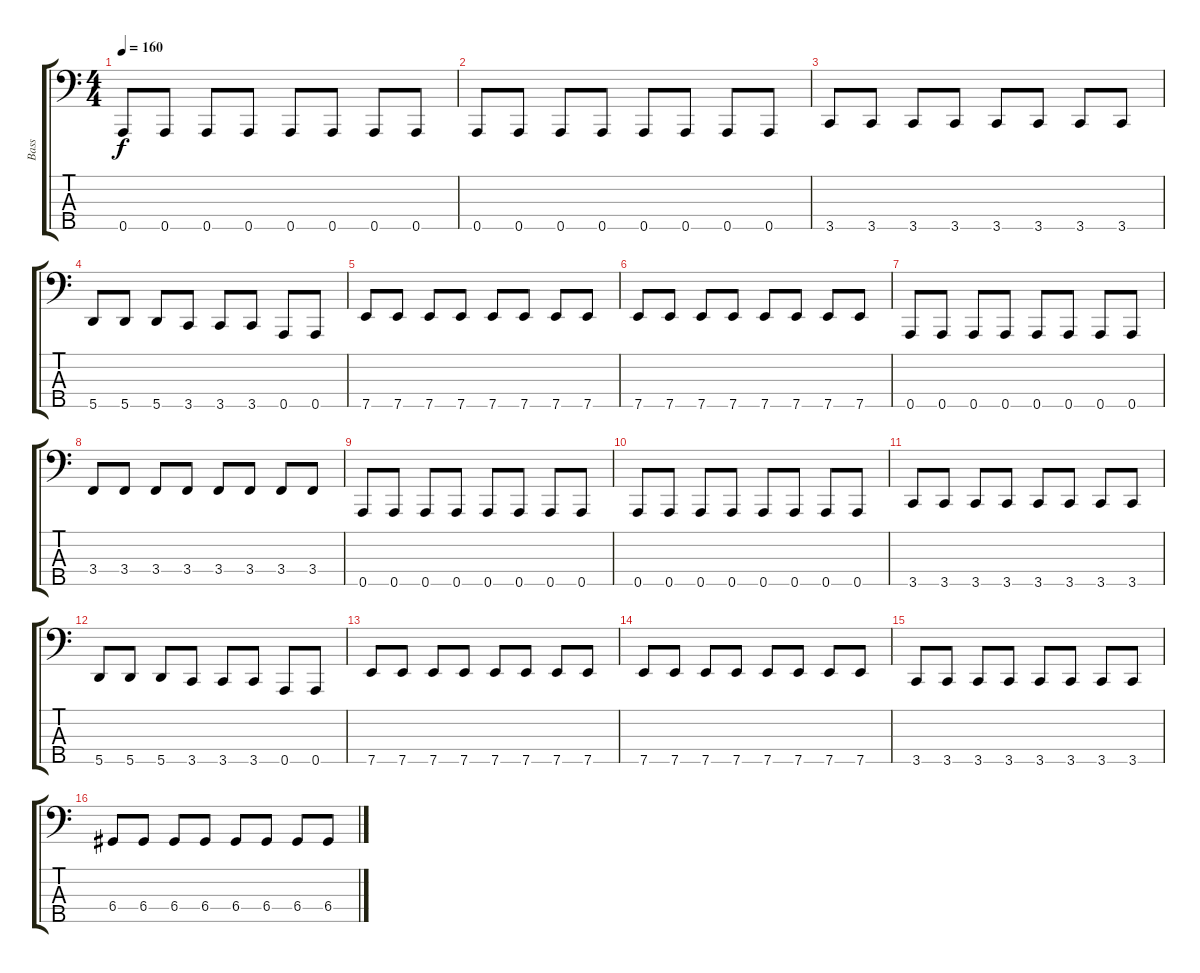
\track ("Bass" "Bass") {instrument electricbasspick}
\staff {score tabs}
\tuning (F2 C2 G1 D1 A0) {hide}
\ts (4 4)
\tempo 160
\clef f4
\ks c
0.5.8{dy f} 0.5.8 0.5.8 0.5.8 0.5.8 0.5.8 0.5.8 0.5.8 |
0.5.8 0.5.8 0.5.8 0.5.8 0.5.8 0.5.8 0.5.8 0.5.8 |
3.5.8 3.5.8 3.5.8 3.5.8 3.5.8 3.5.8 3.5.8 3.5.8 |
5.5.8 5.5.8 5.5.8 3.5.8 3.5.8 3.5.8 0.5.8 0.5.8 |
7.5.8 7.5.8 7.5.8 7.5.8 7.5.8 7.5.8 7.5.8 7.5.8 |
7.5.8 7.5.8 7.5.8 7.5.8 7.5.8 7.5.8 7.5.8 7.5.8 |
0.5.8 0.5.8 0.5.8 0.5.8 0.5.8 0.5.8 0.5.8 0.5.8 |
3.4.8 3.4.8 3.4.8 3.4.8 3.4.8 3.4.8 3.4.8 3.4.8 |
0.5.8 0.5.8 0.5.8 0.5.8 0.5.8 0.5.8 0.5.8 0.5.8 |
0.5.8 0.5.8 0.5.8 0.5.8 0.5.8 0.5.8 0.5.8 0.5.8 |
3.5.8 3.5.8 3.5.8 3.5.8 3.5.8 3.5.8 3.5.8 3.5.8 |
5.5.8 5.5.8 5.5.8 3.5.8 3.5.8 3.5.8 0.5.8 0.5.8 |
7.5.8 7.5.8 7.5.8 7.5.8 7.5.8 7.5.8 7.5.8 7.5.8 |
7.5.8 7.5.8 7.5.8 7.5.8 7.5.8 7.5.8 7.5.8 7.5.8 |
3.5.8 3.5.8 3.5.8 3.5.8 3.5.8 3.5.8 3.5.8 3.5.8 |
6.4.8 6.4.8 6.4.8 6.4.8 6.4.8 6.4.8 6.4.8 6.4.8
